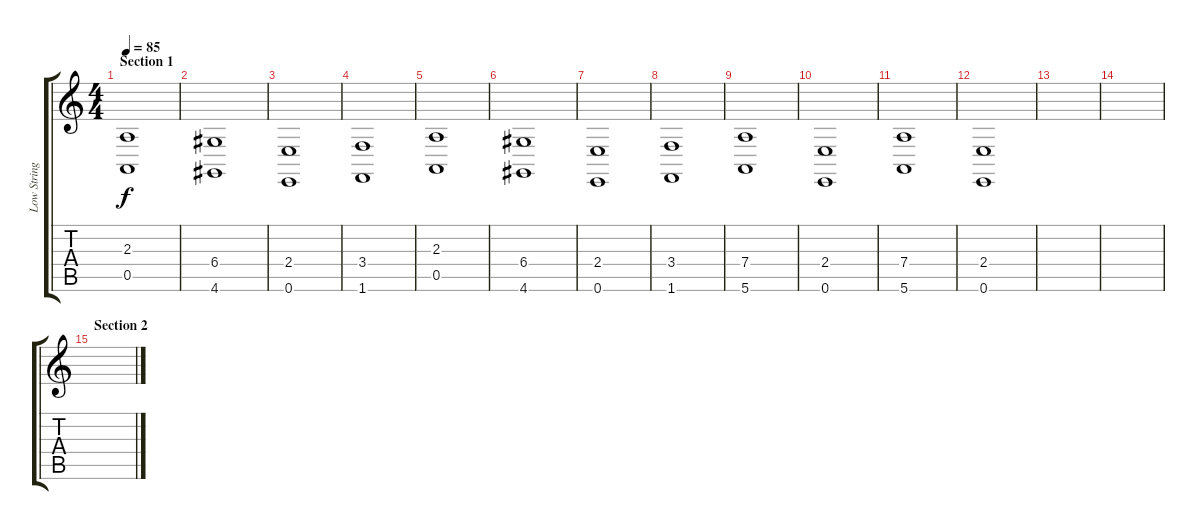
\track ("Low Strings 2" "Low String") {instrument stringensemble1}
\staff {score tabs}
\tuning (E4 B3 G3 D3 A2 E2) {hide}
\ts (4 4)
\section ("" "Section 1")
\tempo 85
\clef g2
\ks c
(2.3 0.5).1{dy f instrument stringensemble1} |
(6.4 4.6).1 |
(2.4 0.6).1 |
(3.4 1.6).1 |
(2.3 0.5).1 |
(6.4 4.6).1 |
(2.4 0.6).1 |
(3.4 1.6).1 |
(7.4 5.6).1 |
(2.4 0.6).1 |
(7.4 5.6).1 |
(2.4 0.6).1 |
|
|
\section ("" "Section 2")
